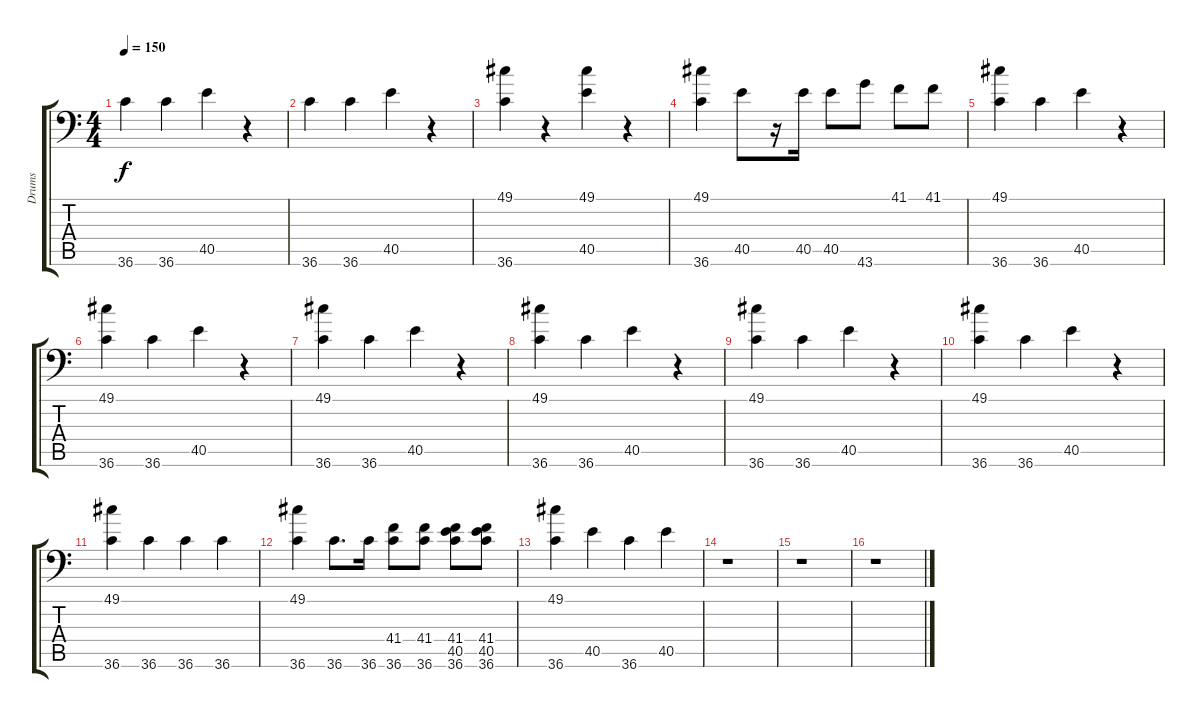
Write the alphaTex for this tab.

\track ("Drums" "Drums") {instrument acousticgrandpiano}
\staff {score tabs}
\tuning (C-1 C-1 C-1 C-1 C-1 C-1) {hide}
\ts (4 4)
\tempo 150
\clef f4
\ks c
36.6.4{dy f} 36.6.4 40.5.4 r.4 |
36.6.4 36.6.4 40.5.4 r.4 |
(49.1 36.6).4 r.4 (49.1 40.5).4 r.4 |
(49.1 36.6).4 40.5.8 r.16 40.5.16 40.5.8 43.6.8 41.1.8 41.1.8 |
(49.1 36.6).4 36.6.4 40.5.4 r.4 |
(49.1 36.6).4 36.6.4 40.5.4 r.4 |
(49.1 36.6).4 36.6.4 40.5.4 r.4 |
(49.1 36.6).4 36.6.4 40.5.4 r.4 |
(49.1 36.6).4 36.6.4 40.5.4 r.4 |
(49.1 36.6).4 36.6.4 40.5.4 r.4 |
(49.1 36.6).4 36.6.4 36.6.4 36.6.4 |
(49.1 36.6).4 36.6.8{d} 36.6.16 (41.4 36.6).8 (41.4 36.6).8 (41.4 40.5 36.6).8 (41.4 40.5 36.6).8 |
(49.1 36.6).4 40.5.4 36.6.4 40.5.4 |
r.1 |
r.1 |
r.1
